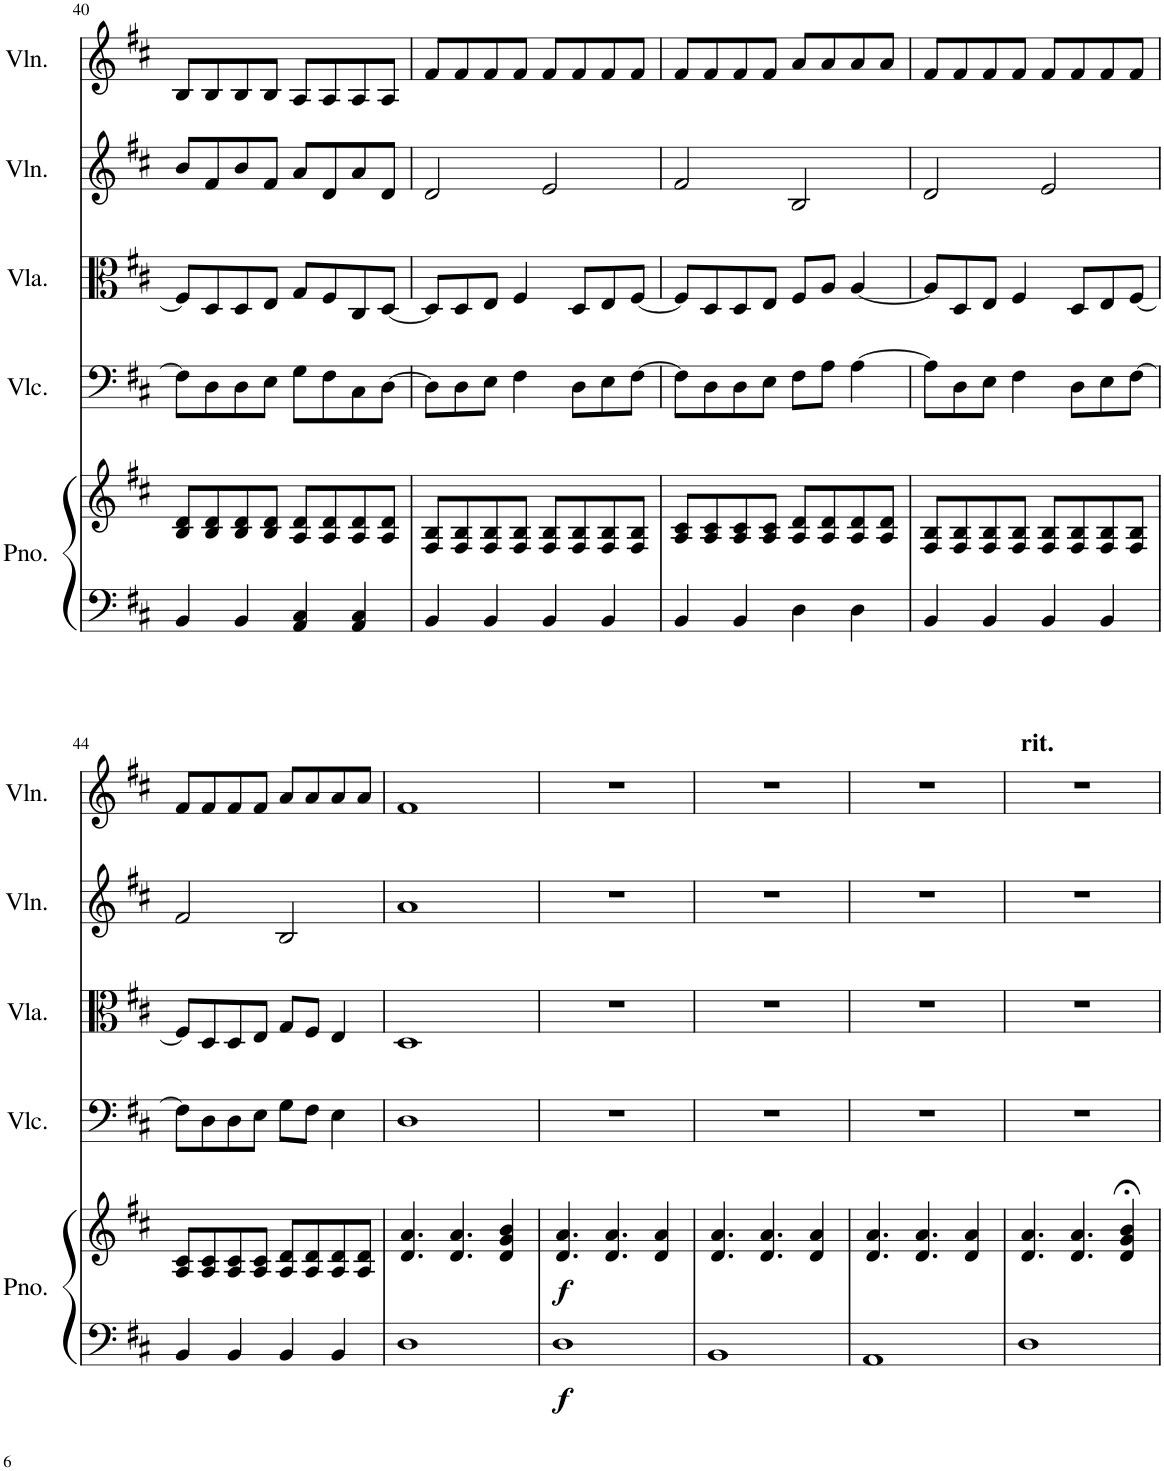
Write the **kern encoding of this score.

**kern	**kern	**dynam	**kern	**kern	**kern	**kern
*part5	*part5	*part5	*part4	*part3	*part2	*part1
*staff6	*staff5	*staff5/6	*staff4	*staff3	*staff2	*staff1
*I"Piano	*	*	*I"Violoncello	*I"Viola	*I"Violin	*I"Violin
*I'Pno.	*	*	*I'Vlc.	*I'Vla.	*I'Vln.	*I'Vln.
!!LO:PB:g=z
*clefF4	*clefG2	*	*clefF4	*clefC3	*clefG2	*clefG2
*k[f#c#]	*k[f#c#]	*	*k[f#c#]	*k[f#c#]	*k[f#c#]	*k[f#c#]
*M4/4	*M4/4	*	*M4/4	*M4/4	*M4/4	*M4/4
=40	=40	=40	=40	=40	=40	=40
4BB/	8B/ 8d/L	.	8F#\L]	8F#/L]	8b/L	8B/L
.	8B/ 8d/	.	8D\	8D/	8f#/	8B/
4BB/	8B/ 8d/	.	8D\	8D/	8b/	8B/
.	8B/ 8d/J	.	8E\J	8E/J	8f#/J	8B/J
4AA/ 4C#/	8A/ 8d/L	.	8G\L	8G/L	8a/L	8A/L
.	8A/ 8d/	.	8F#\	8F#/	8d/	8A/
4AA/ 4C#/	8A/ 8d/	.	8C#\	8C#/	8a/	8A/
.	8A/ 8d/J	.	[8D\J	[8D/J	8d/J	8A/J
=41	=41	=41	=41	=41	=41	=41
4BB/	8F#/ 8B/L	.	8D\L]	8D/L]	2d/	8f#/L
.	8F#/ 8B/	.	8D\	8D/	.	8f#/
4BB/	8F#/ 8B/	.	8E\J	8E/J	.	8f#/
.	8F#/ 8B/J	.	4F#\	4F#/	.	8f#/J
4BB/	8F#/ 8B/L	.	.	.	2e/	8f#/L
.	8F#/ 8B/	.	8D\L	8D/L	.	8f#/
4BB/	8F#/ 8B/	.	8E\	8E/	.	8f#/
.	8F#/ 8B/J	.	[8F#\J	[8F#/J	.	8f#/J
=42	=42	=42	=42	=42	=42	=42
4BB/	8A/ 8c#/L	.	8F#\L]	8F#/L]	2f#/	8f#/L
.	8A/ 8c#/	.	8D\	8D/	.	8f#/
4BB/	8A/ 8c#/	.	8D\	8D/	.	8f#/
.	8A/ 8c#/J	.	8E\J	8E/J	.	8f#/J
4D\	8A/ 8d/L	.	8F#\L	8F#/L	2B/	8a/L
.	8A/ 8d/	.	8A\J	8A/J	.	8a/
4D\	8A/ 8d/	.	[4A\	[4A/	.	8a/
.	8A/ 8d/J	.	.	.	.	8a/J
=43	=43	=43	=43	=43	=43	=43
4BB/	8F#/ 8B/L	.	8A\L]	8A/L]	2d/	8f#/L
.	8F#/ 8B/	.	8D\	8D/	.	8f#/
4BB/	8F#/ 8B/	.	8E\J	8E/J	.	8f#/
.	8F#/ 8B/J	.	4F#\	4F#/	.	8f#/J
4BB/	8F#/ 8B/L	.	.	.	2e/	8f#/L
.	8F#/ 8B/	.	8D\L	8D/L	.	8f#/
4BB/	8F#/ 8B/	.	8E\	8E/	.	8f#/
.	8F#/ 8B/J	.	[8F#\J	[8F#/J	.	8f#/J
!!LO:LB:g=z
=44	=44	=44	=44	=44	=44	=44
4BB/	8A/ 8c#/L	.	8F#\L]	8F#/L]	2f#/	8f#/L
.	8A/ 8c#/	.	8D\	8D/	.	8f#/
4BB/	8A/ 8c#/	.	8D\	8D/	.	8f#/
.	8A/ 8c#/J	.	8E\J	8E/J	.	8f#/J
4BB/	8A/ 8d/L	.	8G\L	8G/L	2B/	8a/L
.	8A/ 8d/	.	8F#\J	8F#/J	.	8a/
4BB/	8A/ 8d/	.	4E\	4E/	.	8a/
.	8A/ 8d/J	.	.	.	.	8a/J
=45	=45	=45	=45	=45	=45	=45
1D	4.d/ 4.a/	.	1D	1D	1a	1f#
.	4.d/ 4.a/	.	.	.	.	.
.	4d/ 4g/ 4b/	.	.	.	.	.
=46	=46	=46	=46	=46	=46	=46
!	!	!LO:DY:b=2	!	!	!	!
!	!	!LO:DY:n=1:b	!	!	!	!
1D	4.d/ 4.a/	f f	1r	1r	1r	1r
.	4.d/ 4.a/	.	.	.	.	.
.	4d/ 4a/	.	.	.	.	.
=47	=47	=47	=47	=47	=47	=47
1BB	4.d/ 4.a/	.	1r	1r	1r	1r
.	4.d/ 4.a/	.	.	.	.	.
.	4d/ 4a/	.	.	.	.	.
=48	=48	=48	=48	=48	=48	=48
1AA	4.d/ 4.a/	.	1r	1r	1r	1r
.	4.d/ 4.a/	.	.	.	.	.
.	4d/ 4a/	.	.	.	.	.
=49	=49	=49	=49	=49	=49	=49
!	!	!	!	!	!	!LO:TX:a:B:t=rit.
1D	4.d/ 4.a/	.	1r	1r	1r	1r
.	4.d/ 4.a/	.	.	.	.	.
.	4d/;< 4g/;< 4b/;<	.	.	.	.	.
=	=	=	=	=	=	=
*-	*-	*-	*-	*-	*-	*-
